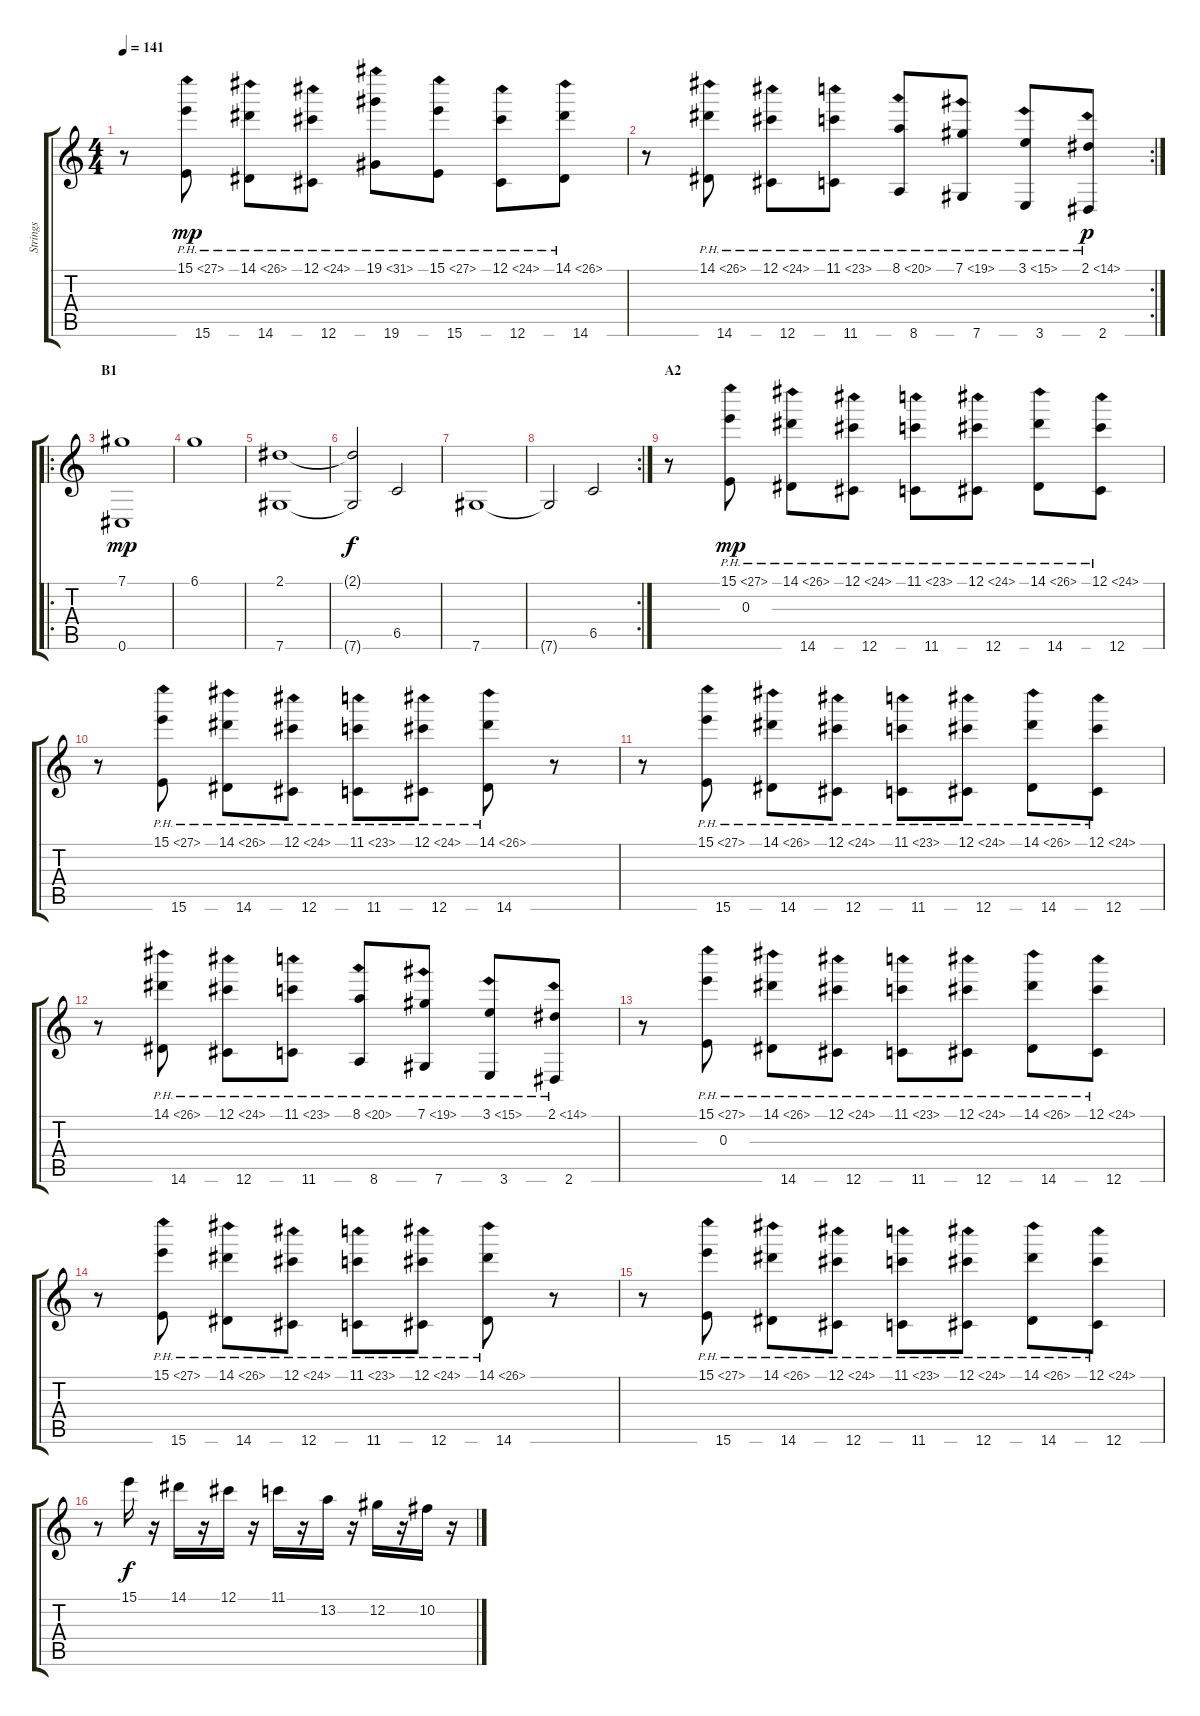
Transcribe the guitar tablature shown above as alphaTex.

\track ("Strings" "Strings") {instrument tremolostrings}
\staff {score tabs}
\tuning (Db5 Ab4 E4 B3 Gb3 Db3) {hide}
\ts (4 4)
\tempo 141
\clef g2
\ks c
r.8{dy p} (15.1{ph 12} 15.6).8{dy mp} (14.1{ph 12} 14.6).8 (12.1{ph 12} 12.6).8 (19.1{ph 12} 19.6).8 (15.1{ph 12} 15.6).8 (12.1{ph 12} 12.6).8 (14.1{ph 12} 14.6).8 |
\rc 2
r.8 (14.1{ph 12} 14.6).8 (12.1{ph 12} 12.6).8 (11.1{ph 12} 11.6).8 (8.1{ph 12} 8.6).8 (7.1{ph 12} 7.6).8 (3.1{ph 12} 3.6).8 (2.1{ph 12} 2.6).8{dy p} |
\ro
\section ("" "B1")
(7.1 0.6).1{dy mp} |
6.1.1 |
(2.1 7.6).1 |
(2.1{t} 7.6{t}).2{dy f} 6.5.2 |
7.6.1 |
\rc 2
7.6{t}.2 6.5.2 |
\section ("" "A2")
r.8 (15.1{ph 12} 0.3).8{dy mp} (14.1{ph 12} 14.6).8 (12.1{ph 12} 12.6).8 (11.1{ph 12} 11.6).8 (12.1{ph 12} 12.6).8 (14.1{ph 12} 14.6).8 (12.1{ph 12} 12.6).8 |
r.8 (15.1{ph 12} 15.6).8 (14.1{ph 12} 14.6).8 (12.1{ph 12} 12.6).8 (11.1{ph 12} 11.6).8 (12.1{ph 12} 12.6).8 (14.1{ph 12} 14.6).8 r.8 |
r.8 (15.1{ph 12} 15.6).8 (14.1{ph 12} 14.6).8 (12.1{ph 12} 12.6).8 (11.1{ph 12} 11.6).8 (12.1{ph 12} 12.6).8 (14.1{ph 12} 14.6).8 (12.1{ph 12} 12.6).8 |
r.8 (14.1{ph 12} 14.6).8 (12.1{ph 12} 12.6).8 (11.1{ph 12} 11.6).8 (8.1{ph 12} 8.6).8 (7.1{ph 12} 7.6).8 (3.1{ph 12} 3.6).8 (2.1{ph 12} 2.6).8 |
r.8 (15.1{ph 12} 0.3).8 (14.1{ph 12} 14.6).8 (12.1{ph 12} 12.6).8 (11.1{ph 12} 11.6).8 (12.1{ph 12} 12.6).8 (14.1{ph 12} 14.6).8 (12.1{ph 12} 12.6).8 |
r.8 (15.1{ph 12} 15.6).8 (14.1{ph 12} 14.6).8 (12.1{ph 12} 12.6).8 (11.1{ph 12} 11.6).8 (12.1{ph 12} 12.6).8 (14.1{ph 12} 14.6).8 r.8 |
r.8 (15.1{ph 12} 15.6).8 (14.1{ph 12} 14.6).8 (12.1{ph 12} 12.6).8 (11.1{ph 12} 11.6).8 (12.1{ph 12} 12.6).8 (14.1{ph 12} 14.6).8 (12.1{ph 12} 12.6).8 |
r.8 15.1.16{dy f} r.16 14.1.16 r.16 12.1.16 r.16 11.1.16 r.16 13.2.16 r.16 12.2.16 r.16 10.2.16 r.16
